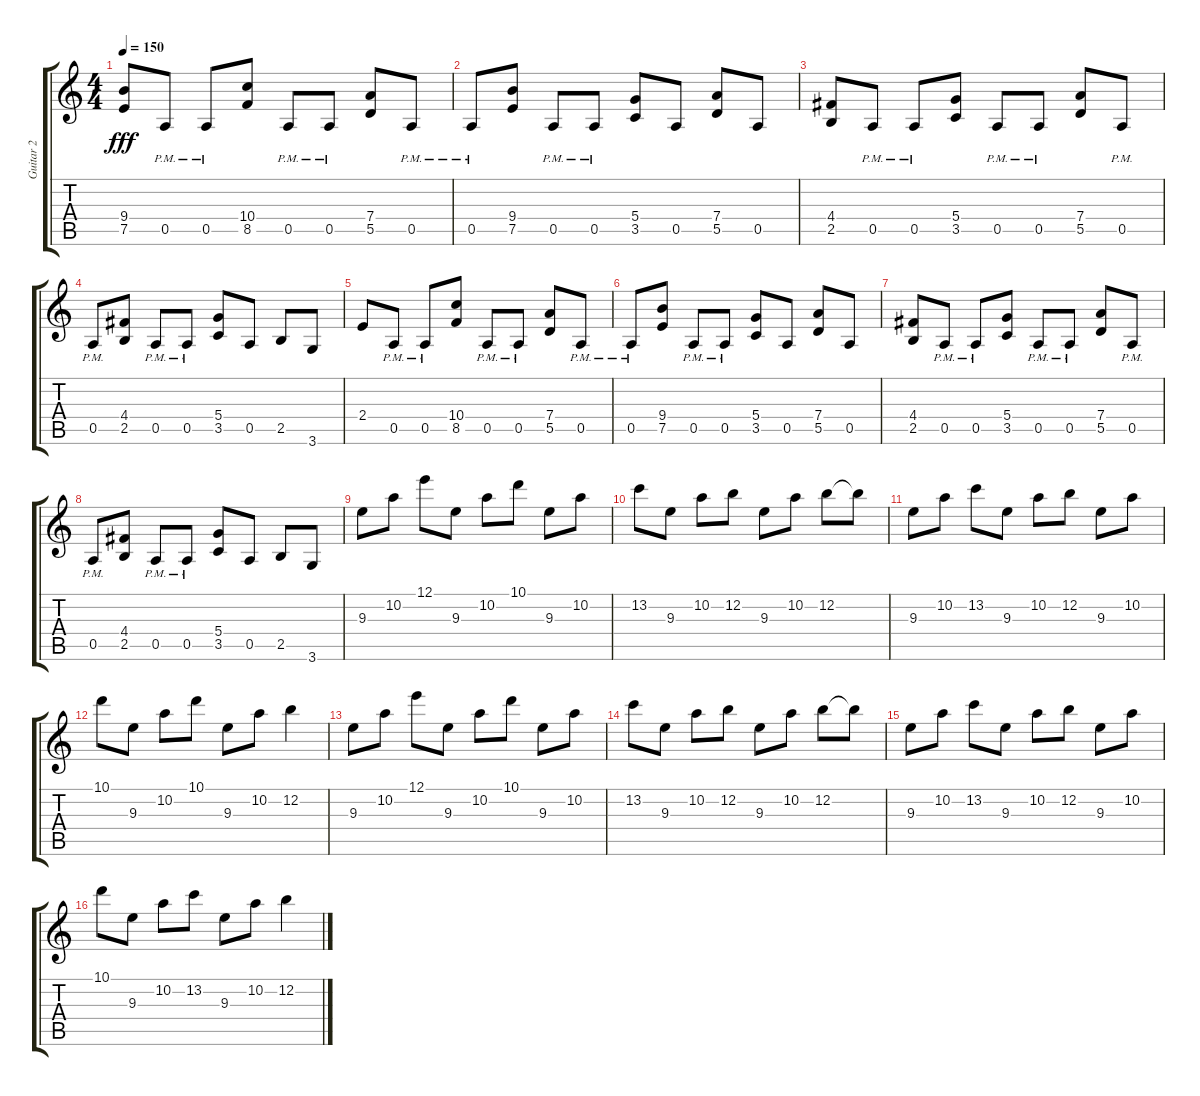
\track ("Guitar 2" "Guitar 2") {instrument distortionguitar}
\staff {score tabs}
\tuning (E4 B3 G3 D3 A2 E2) {hide}
\ts (4 4)
\tempo 150
\clef g2
\ks c
(9.4 7.5).8{dy fff} 0.5{pm}.8 0.5{pm}.8 (10.4 8.5).8 0.5{pm}.8 0.5{pm}.8 (7.4 5.5).8 0.5{pm}.8 |
0.5{pm}.8 (9.4 7.5).8 0.5{pm}.8 0.5{pm}.8 (5.4 3.5).8 0.5.8 (7.4 5.5).8 0.5.8 |
(4.4 2.5).8 0.5{pm}.8 0.5{pm}.8 (5.4 3.5).8 0.5{pm}.8 0.5{pm}.8 (7.4 5.5).8 0.5{pm}.8 |
0.5{pm}.8 (4.4 2.5).8 0.5{pm}.8 0.5{pm}.8 (5.4 3.5).8 0.5.8 2.5.8 3.6.8 |
2.4.8 0.5{pm}.8 0.5{pm}.8 (10.4 8.5).8 0.5{pm}.8 0.5{pm}.8 (7.4 5.5).8 0.5{pm}.8 |
0.5{pm}.8 (9.4 7.5).8 0.5{pm}.8 0.5{pm}.8 (5.4 3.5).8 0.5.8 (7.4 5.5).8 0.5.8 |
(4.4 2.5).8 0.5{pm}.8 0.5{pm}.8 (5.4 3.5).8 0.5{pm}.8 0.5{pm}.8 (7.4 5.5).8 0.5{pm}.8 |
0.5{pm}.8 (4.4 2.5).8 0.5{pm}.8 0.5{pm}.8 (5.4 3.5).8 0.5.8 2.5.8 3.6.8 |
9.3.8 10.2.8 12.1.8 9.3.8 10.2.8 10.1.8 9.3.8 10.2.8 |
13.2.8 9.3.8 10.2.8 12.2.8 9.3.8 10.2.8 12.2.8 12.2{t}.8 |
9.3.8 10.2.8 13.2.8 9.3.8 10.2.8 12.2.8 9.3.8 10.2.8 |
10.1.8 9.3.8 10.2.8 10.1.8 9.3.8 10.2.8 12.2.4 |
9.3.8 10.2.8 12.1.8 9.3.8 10.2.8 10.1.8 9.3.8 10.2.8 |
13.2.8 9.3.8 10.2.8 12.2.8 9.3.8 10.2.8 12.2.8 12.2{t}.8 |
9.3.8 10.2.8 13.2.8 9.3.8 10.2.8 12.2.8 9.3.8 10.2.8 |
10.1.8 9.3.8 10.2.8 13.2.8 9.3.8 10.2.8 12.2.4
